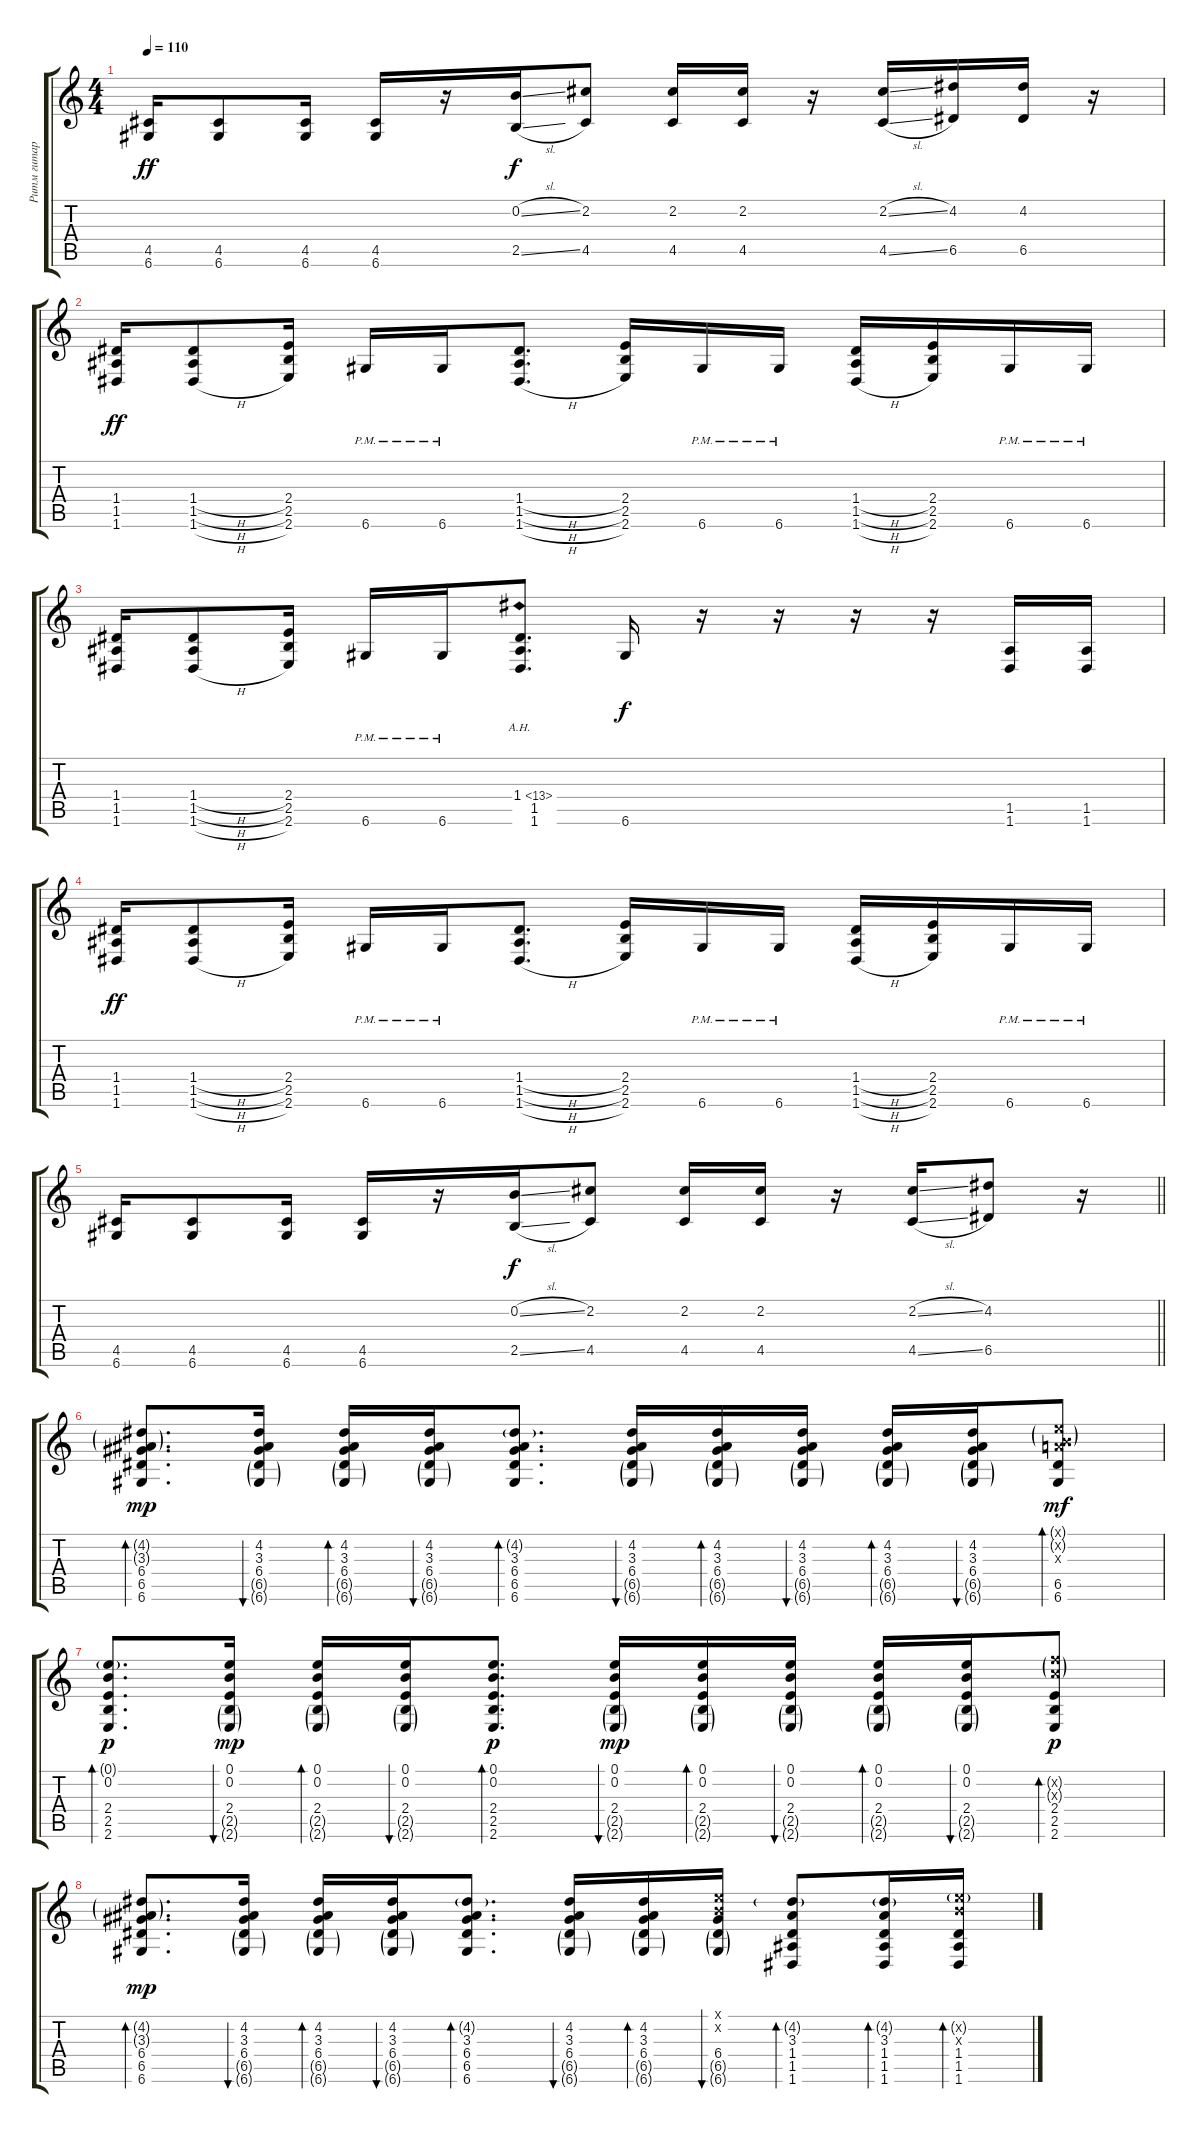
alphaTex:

\track ("Ритм гитара" "Ритм гитар") {instrument distortionguitar}
\staff {score tabs}
\tuning (E4 B3 G3 D3 A2 D2) {hide}
\ts (4 4)
\tempo 110
\clef g2
\ks c
(4.5 6.6).16{dy ff} (4.5 6.6).8 (4.5 6.6).16 (4.5 6.6).16 r.16 (0.2{sl} 2.5{sl}).16{dy f} (2.2 4.5).8 (2.2 4.5).16 (2.2 4.5).16 r.16 (2.2{sl} 4.5{sl}).16 (4.2 6.5).16 (4.2 6.5).16 r.16 |
(1.4 1.5 1.6).16{dy ff} (1.4{h} 1.5{h} 1.6{h}).8 (2.4 2.5 2.6).16 6.6{pm}.16 6.6{pm}.16 (1.4{h} 1.5{h} 1.6{h}).8{d} (2.4 2.5 2.6).16 6.6{pm}.16 6.6{pm}.16 (1.4{h} 1.5{h} 1.6{h}).16 (2.4 2.5 2.6).16 6.6{pm}.16 6.6{pm}.16 |
(1.4 1.5 1.6).16 (1.4{h} 1.5{h} 1.6{h}).8 (2.4 2.5 2.6).16 6.6{pm}.16 6.6{pm}.16 (1.4{ah 12} 1.5 1.6).8{d} 6.6.16{dy f} r.16 r.16 r.16 r.16 (1.5 1.6).16 (1.5 1.6).16 |
(1.4 1.5 1.6).16{dy ff} (1.4{h} 1.5{h} 1.6{h}).8 (2.4 2.5 2.6).16 6.6{pm}.16 6.6{pm}.16 (1.4{h} 1.5{h} 1.6{h}).8{d} (2.4 2.5 2.6).16 6.6{pm}.16 6.6{pm}.16 (1.4{h} 1.5{h} 1.6{h}).16 (2.4 2.5 2.6).16 6.6{pm}.16 6.6{pm}.16 |
\barLineRight lightlight
(4.5 6.6).16 (4.5 6.6).8 (4.5 6.6).16 (4.5 6.6).16 r.16 (0.2{sl} 2.5{sl}).16{dy f} (2.2 4.5).8 (2.2 4.5).16 (2.2 4.5).16 r.16 (2.2{sl} 4.5{sl}).16 (4.2 6.5).8 r.16 |
\section ("" "")
(4.2{g} 3.3{g} 6.4 6.5 6.6).8{d bd 30 dy mp volume 10 instrument acousticguitarsteel} (4.2 3.3 6.4 6.5{g} 6.6{g}).16{bu 30} (4.2 3.3 6.4 6.5{g} 6.6{g}).16{bd 30} (4.2 3.3 6.4 6.5{g} 6.6{g}).16{bu 30} (4.2{g} 3.3 6.4 6.5 6.6).8{d bd 30} (4.2 3.3 6.4 6.5{g} 6.6{g}).16{bu 30} (4.2 3.3 6.4 6.5{g} 6.6{g}).16{bd 30} (4.2 3.3 6.4 6.5{g} 6.6{g}).16{bu 30} (4.2 3.3 6.4 6.5{g} 6.6{g}).16{bd 30} (4.2 3.3 6.4 6.5{g} 6.6{g}).16{bu 30} (0.1{g x} 0.2{g x} 2.3{x} 6.5 6.6).8{bd 30 dy mf} |
(0.1{g} 0.2 2.4 2.5 2.6).8{d bd 30 dy p} (0.1 0.2 2.4 2.5{g} 2.6{g}).16{bu 30 dy mp} (0.1 0.2 2.4 2.5{g} 2.6{g}).16{bd 30} (0.1 0.2 2.4 2.5{g} 2.6{g}).16{bu 30} (0.1 0.2 2.4 2.5 2.6).8{d bd 30 dy p} (0.1 0.2 2.4 2.5{g} 2.6{g}).16{bu 30 dy mp} (0.1 0.2 2.4 2.5{g} 2.6{g}).16{bd 30} (0.1 0.2 2.4 2.5{g} 2.6{g}).16{bu 30} (0.1 0.2 2.4 2.5{g} 2.6{g}).16{bd 30} (0.1 0.2 2.4 2.5{g} 2.6{g}).16{bu 30} (6.2{g x} 5.3{g x} 2.4 2.5 2.6).8{bd 30 dy p} |
(4.2{g} 3.3{g} 6.4 6.5 6.6).8{d bd 30 dy mp} (4.2 3.3 6.4 6.5{g} 6.6{g}).16{bu 30} (4.2 3.3 6.4 6.5{g} 6.6{g}).16{bd 30} (4.2 3.3 6.4 6.5{g} 6.6{g}).16{bu 30} (4.2{g} 3.3 6.4 6.5 6.6).8{d bd 30} (4.2 3.3 6.4 6.5{g} 6.6{g}).16{bu 30} (4.2 3.3 6.4 6.5{g} 6.6{g}).16{bd 30} (0.1{x} 0.2{x} 6.4 6.5{g} 6.6{g}).16{bu 30} (4.2{g} 3.3 1.4 1.5 1.6).8{bd 30} (4.2{g} 3.3 1.4 1.5 1.6).16{bd 30} (5.2{g x} 4.3{x} 1.4 1.5 1.6).16{bd 30}
